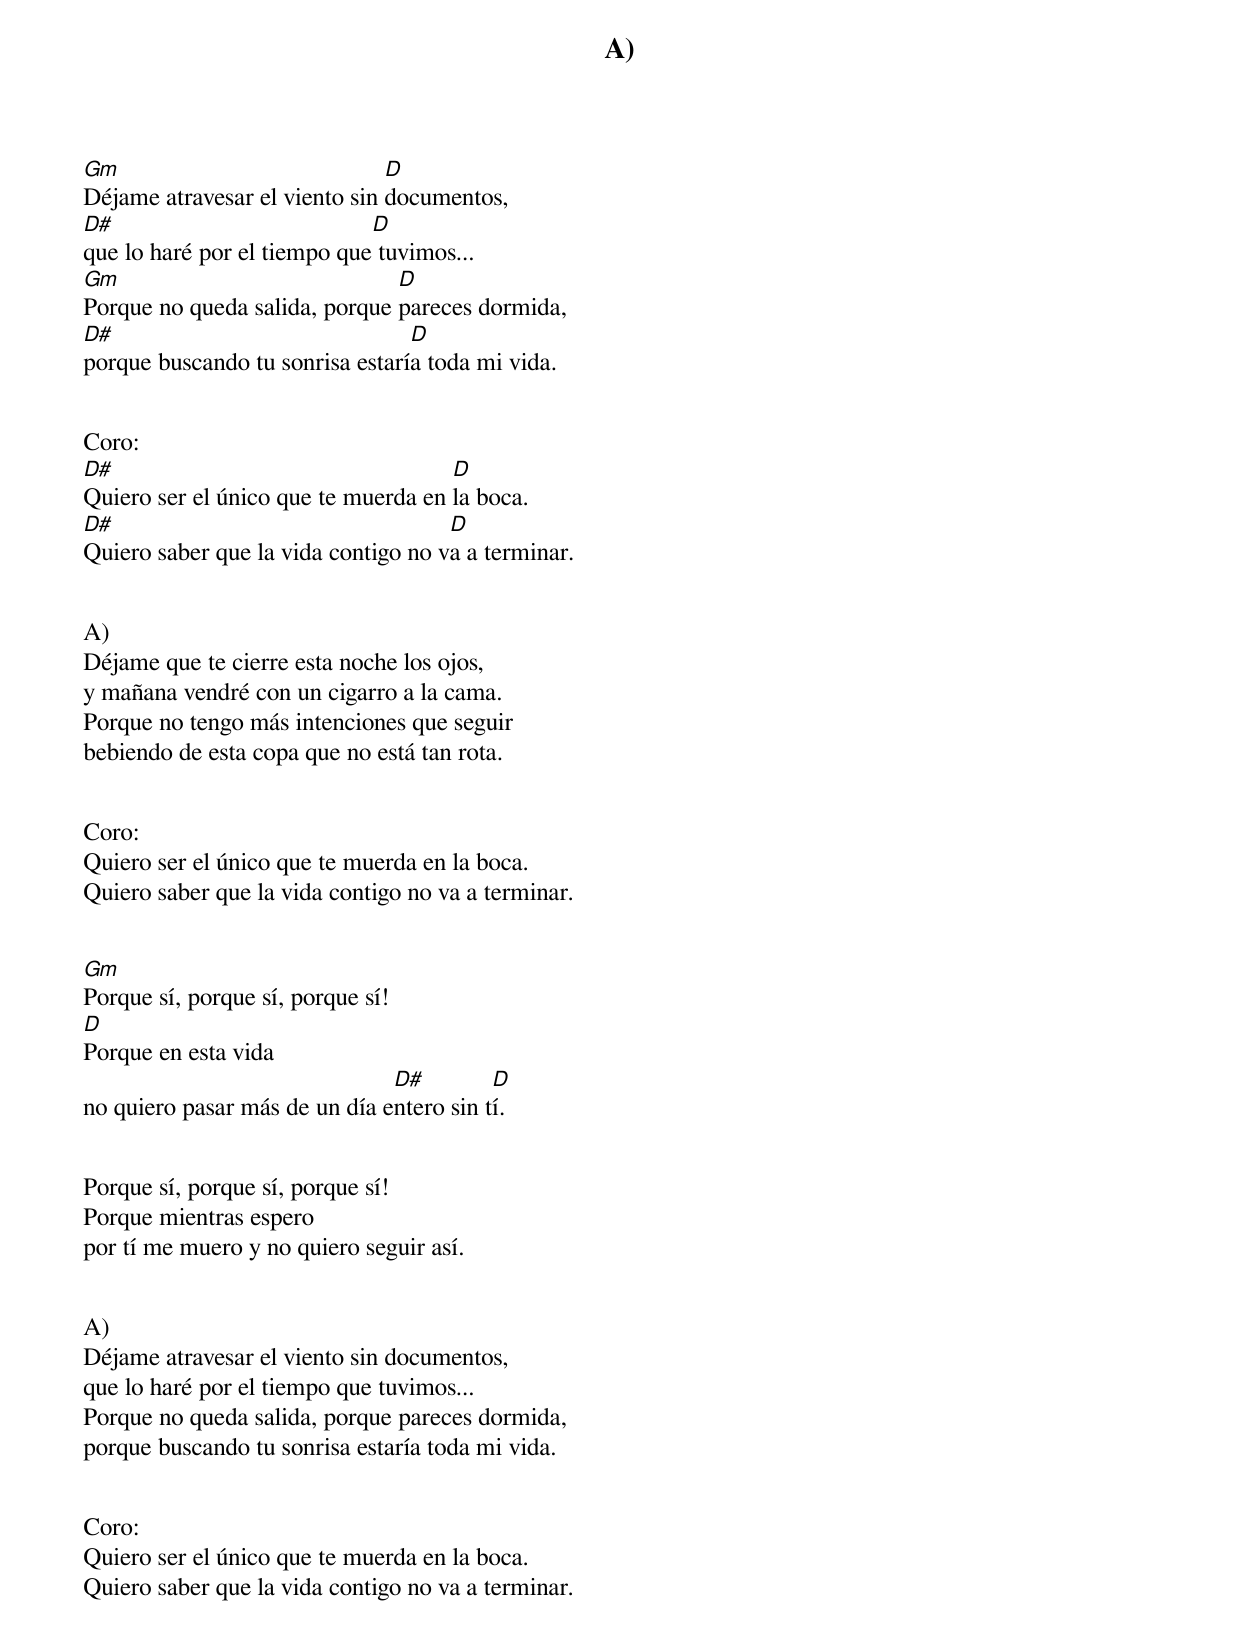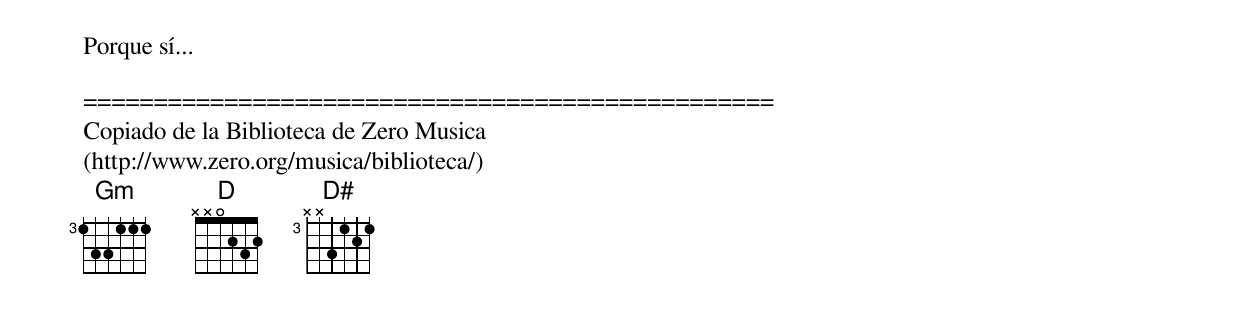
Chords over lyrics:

A)
Gm                             D
Déjame atravesar el viento sin documentos,
D#                           D
que lo haré por el tiempo que tuvimos...
Gm                             D
Porque no queda salida, porque pareces dormida,
D#                               D
porque buscando tu sonrisa estaría toda mi vida.


Coro:
D#                                   D
Quiero ser el único que te muerda en la boca.
D#                                   D
Quiero saber que la vida contigo no va a terminar.


A)
Déjame que te cierre esta noche los ojos,
y mañana vendré con un cigarro a la cama.
Porque no tengo más intenciones que seguir
bebiendo de esta copa que no está tan rota.


Coro:
Quiero ser el único que te muerda en la boca.
Quiero saber que la vida contigo no va a terminar.


Gm
Porque sí, porque sí, porque sí!
D
Porque en esta vida
                               D#         D
no quiero pasar más de un día entero sin tí.


Porque sí, porque sí, porque sí!
Porque mientras espero
por tí me muero y no quiero seguir así.


A)
Déjame atravesar el viento sin documentos,
que lo haré por el tiempo que tuvimos...
Porque no queda salida, porque pareces dormida,
porque buscando tu sonrisa estaría toda mi vida.


Coro:
Quiero ser el único que te muerda en la boca.
Quiero saber que la vida contigo no va a terminar.


Porque sí...

=================================================
Copiado de la Biblioteca de Zero Musica
(http://www.zero.org/musica/biblioteca/)
